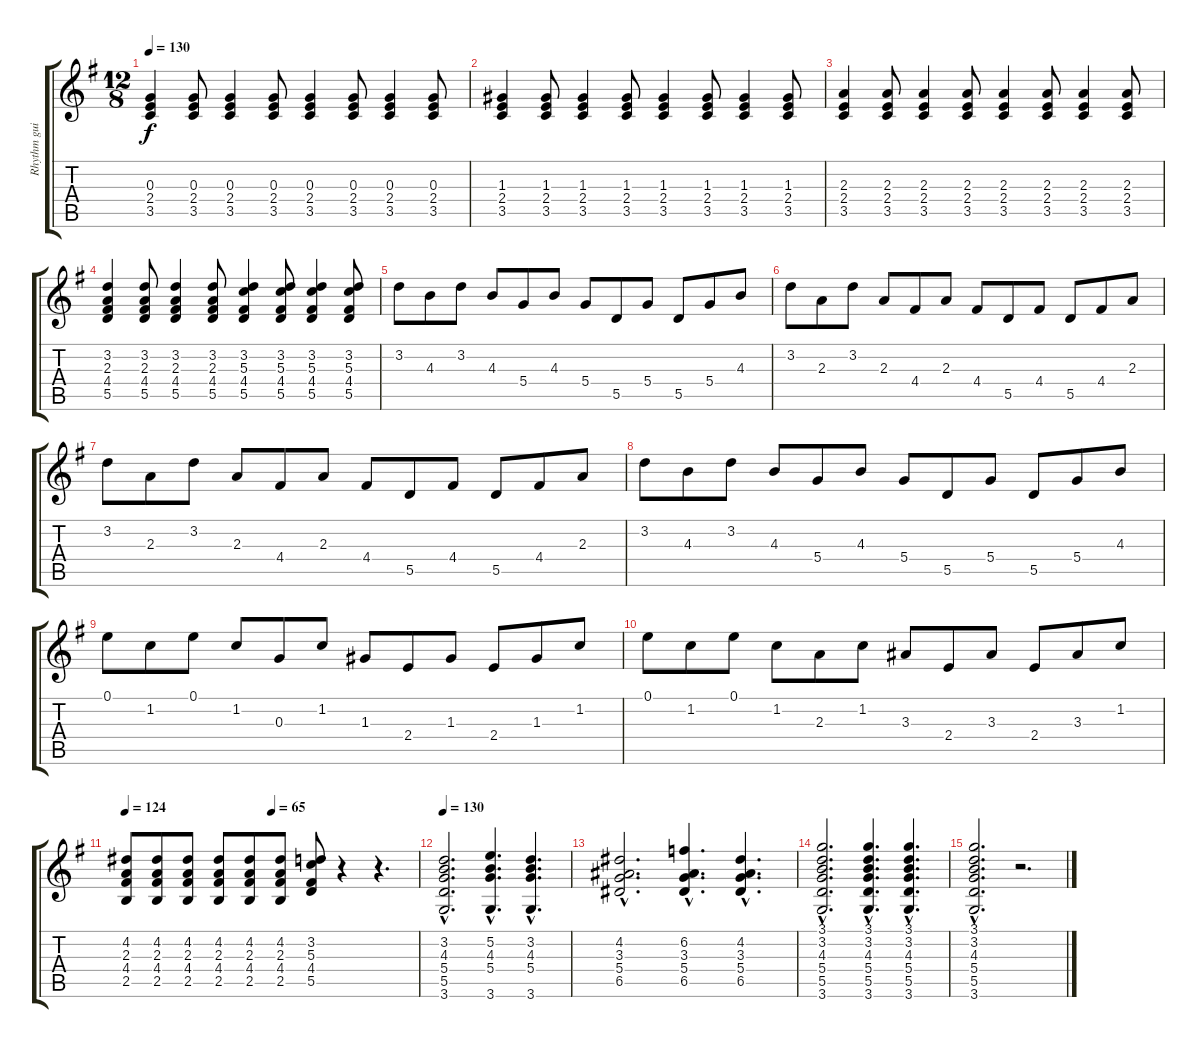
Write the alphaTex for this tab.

\track ("Rhythm guitar" "Rhythm gui") {instrument acousticguitarnylon}
\staff {score tabs}
\tuning (E4 B3 G3 D3 A2 E2) {hide}
\ts (12 8)
\tempo 130
\clef g2
\ks g
(0.3 2.4 3.5).4{dy f} (0.3 2.4 3.5).8 (0.3 2.4 3.5).4 (0.3 2.4 3.5).8 (0.3 2.4 3.5).4 (0.3 2.4 3.5).8 (0.3 2.4 3.5).4 (0.3 2.4 3.5).8 |
(1.3 2.4 3.5).4 (1.3 2.4 3.5).8 (1.3 2.4 3.5).4 (1.3 2.4 3.5).8 (1.3 2.4 3.5).4 (1.3 2.4 3.5).8 (1.3 2.4 3.5).4 (1.3 2.4 3.5).8 |
(2.3 2.4 3.5).4 (2.3 2.4 3.5).8 (2.3 2.4 3.5).4 (2.3 2.4 3.5).8 (2.3 2.4 3.5).4 (2.3 2.4 3.5).8 (2.3 2.4 3.5).4 (2.3 2.4 3.5).8 |
(3.2 2.3 4.4 5.5).4 (3.2 2.3 4.4 5.5).8 (3.2 2.3 4.4 5.5).4 (3.2 2.3 4.4 5.5).8 (3.2 5.3 4.4 5.5).4 (3.2 5.3 4.4 5.5).8 (3.2 5.3 4.4 5.5).4 (3.2 5.3 4.4 5.5).8 |
3.2.8 4.3.8 3.2.8 4.3.8 5.4.8 4.3.8 5.4.8 5.5.8 5.4.8 5.5.8 5.4.8 4.3.8 |
3.2.8 2.3.8 3.2.8 2.3.8 4.4.8 2.3.8 4.4.8 5.5.8 4.4.8 5.5.8 4.4.8 2.3.8 |
3.2.8 2.3.8 3.2.8 2.3.8 4.4.8 2.3.8 4.4.8 5.5.8 4.4.8 5.5.8 4.4.8 2.3.8 |
3.2.8 4.3.8 3.2.8 4.3.8 5.4.8 4.3.8 5.4.8 5.5.8 5.4.8 5.5.8 5.4.8 4.3.8 |
0.1.8 1.2.8 0.1.8 1.2.8 0.3.8 1.2.8 1.3.8 2.4.8 1.3.8 2.4.8 1.3.8 1.2.8 |
0.1.8 1.2.8 0.1.8 1.2.8 2.3.8 1.2.8 3.3.8 2.4.8 3.3.8 2.4.8 3.3.8 1.2.8 |
\tempo (65 0.5)
\tempo 124
(4.2 2.3 4.4 2.5).8 (4.2 2.3 4.4 2.5).8 (4.2 2.3 4.4 2.5).8 (4.2 2.3 4.4 2.5).8 (4.2 2.3 4.4 2.5).8 (4.2 2.3 4.4 2.5).8 (3.2 5.3 4.4 5.5).8 r.4 r.4{d} |
\tempo 130
(3.2{hac} 4.3{hac} 5.4{hac} 5.5{hac} 3.6{hac}).2{d} (5.2{hac} 4.3{hac} 5.4{hac} 3.6{hac}).4{d} (3.2{hac} 4.3{hac} 5.4{hac} 3.6{hac}).4{d} |
(4.2{hac} 3.3{hac} 5.4{hac} 6.5{hac}).2{d} (6.2{hac} 3.3{hac} 5.4{hac} 6.5{hac}).4{d} (4.2{hac} 3.3{hac} 5.4{hac} 6.5{hac}).4{d} |
(3.1{hac} 3.2{hac} 4.3{hac} 5.4{hac} 5.5{hac} 3.6{hac}).2{d} (3.1{hac} 3.2{hac} 4.3{hac} 5.4{hac} 5.5{hac} 3.6{hac}).4{d} (3.1{hac} 3.2{hac} 4.3{hac} 5.4{hac} 5.5{hac} 3.6{hac}).4{d} |
(3.1{hac} 3.2{hac} 4.3{hac} 5.4{hac} 5.5{hac} 3.6{hac}).2{d} r.2{d}
